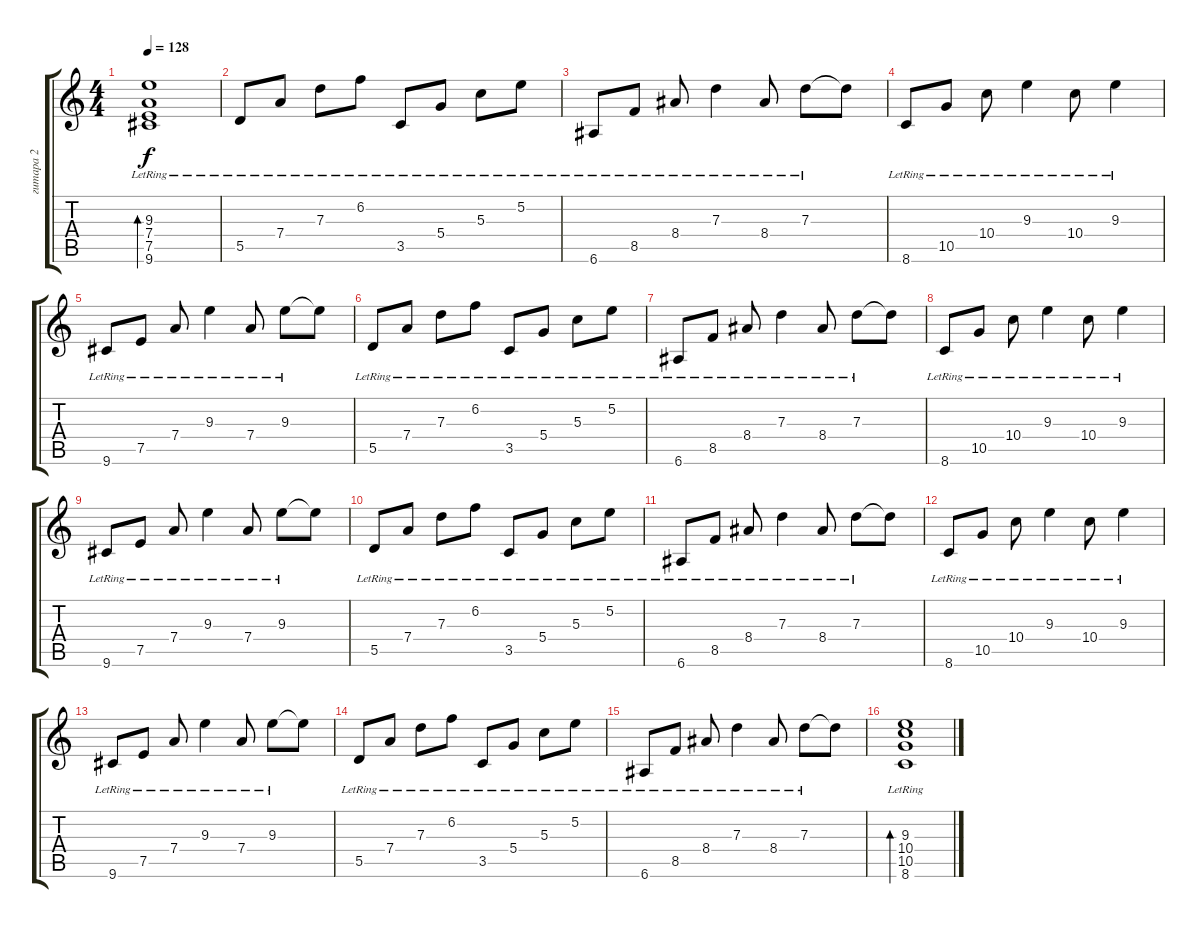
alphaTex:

\track ("гитара 2" "гитара 2") {instrument acousticguitarsteel}
\staff {score tabs}
\tuning (E4 B3 G3 D3 A2 E2) {hide}
\ts (4 4)
\tempo 128
\clef g2
\ks c
(9.3{lr} 7.4{lr} 7.5{lr} 9.6{lr}).1{bd 120 dy f} |
5.5{lr}.8 7.4{lr}.8 7.3{lr}.8 6.2{lr}.8 3.5{lr}.8 5.4{lr}.8 5.3{lr}.8 5.2{lr}.8 |
6.6{lr}.8 8.5{lr}.8 8.4{lr}.8 7.3{lr}.4 8.4{lr}.8 7.3{lr}.8 7.3{t}.8 |
8.6{lr}.8 10.5{lr}.8 10.4{lr}.8 9.3{lr}.4 10.4{lr}.8 9.3{lr}.4 |
9.6{lr}.8 7.5{lr}.8 7.4{lr}.8 9.3{lr}.4 7.4{lr}.8 9.3{lr}.8 9.3{t}.8 |
5.5{lr}.8 7.4{lr}.8 7.3{lr}.8 6.2{lr}.8 3.5{lr}.8 5.4{lr}.8 5.3{lr}.8 5.2{lr}.8 |
6.6{lr}.8 8.5{lr}.8 8.4{lr}.8 7.3{lr}.4 8.4{lr}.8 7.3{lr}.8 7.3{t}.8 |
8.6{lr}.8 10.5{lr}.8 10.4{lr}.8 9.3{lr}.4 10.4{lr}.8 9.3{lr}.4 |
9.6{lr}.8 7.5{lr}.8 7.4{lr}.8 9.3{lr}.4 7.4{lr}.8 9.3{lr}.8 9.3{t}.8 |
5.5{lr}.8 7.4{lr}.8 7.3{lr}.8 6.2{lr}.8 3.5{lr}.8 5.4{lr}.8 5.3{lr}.8 5.2{lr}.8 |
6.6{lr}.8 8.5{lr}.8 8.4{lr}.8 7.3{lr}.4 8.4{lr}.8 7.3{lr}.8 7.3{t}.8 |
8.6{lr}.8 10.5{lr}.8 10.4{lr}.8 9.3{lr}.4 10.4{lr}.8 9.3{lr}.4 |
9.6{lr}.8 7.5{lr}.8 7.4{lr}.8 9.3{lr}.4 7.4{lr}.8 9.3{lr}.8 9.3{t}.8 |
5.5{lr}.8 7.4{lr}.8 7.3{lr}.8 6.2{lr}.8 3.5{lr}.8 5.4{lr}.8 5.3{lr}.8 5.2{lr}.8 |
6.6{lr}.8 8.5{lr}.8 8.4{lr}.8 7.3{lr}.4 8.4{lr}.8 7.3{lr}.8 7.3{t}.8 |
(9.3{lr} 10.4{lr} 10.5{lr} 8.6{lr}).1{bd 240}
